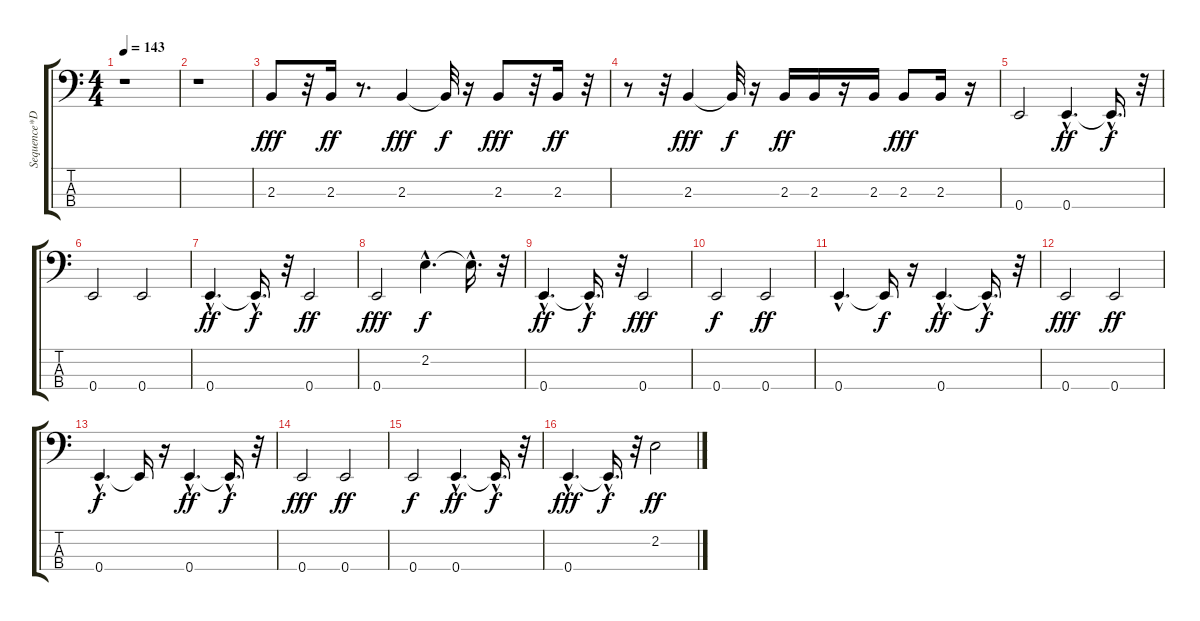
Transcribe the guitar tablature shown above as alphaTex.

\track ("Sequence*Demixed 02" "Sequence*D") {instrument fretlessbass}
\staff {score tabs}
\tuning (G2 D2 A1 E1) {hide}
\ts (4 4)
\tempo 143
\clef f4
\ks c
r.1{dy fff instrument fretlessbass} |
r.1 |
2.3.8 r.32 2.3.16{dy ff} r.8{d} 2.3.4{dy fff} 2.3{t}.32{dy f} r.16 2.3.8{dy fff} r.32 2.3.16{dy ff} r.32 |
r.8 r.32 2.3.4{dy fff} 2.3{t}.32{dy f} r.16 2.3.16{dy ff} 2.3.16 r.16 2.3.16 2.3.8{dy fff} 2.3.16 r.16 |
0.4.2 0.4{hac}.4{d dy ff} 0.4{hac t}.16{d dy f} r.32 |
0.4.2 0.4.2 |
0.4{hac}.4{d dy ff} 0.4{hac t}.16{d dy f} r.32 0.4.2{dy ff} |
0.4.2{dy fff} 2.2{hac}.4{d dy f} 2.2{hac t}.16{d} r.32 |
0.4{hac}.4{d dy ff} 0.4{hac t}.16{d dy f} r.32 0.4.2{dy fff} |
0.4.2{dy f} 0.4.2{dy ff} |
0.4{hac}.4{d} 0.4{t}.16{dy f} r.16 0.4{hac}.4{d dy ff} 0.4{hac t}.16{d dy f} r.32 |
0.4.2{dy fff} 0.4.2{dy ff} |
0.4{hac}.4{d dy f} 0.4{t}.16 r.16 0.4{hac}.4{d dy ff} 0.4{hac t}.16{d dy f} r.32 |
0.4.2{dy fff} 0.4.2{dy ff} |
0.4.2{dy f} 0.4{hac}.4{d dy ff} 0.4{hac t}.16{d dy f} r.32 |
0.4{hac}.4{d dy fff} 0.4{hac t}.16{d dy f} r.32 2.2.2{dy ff}
